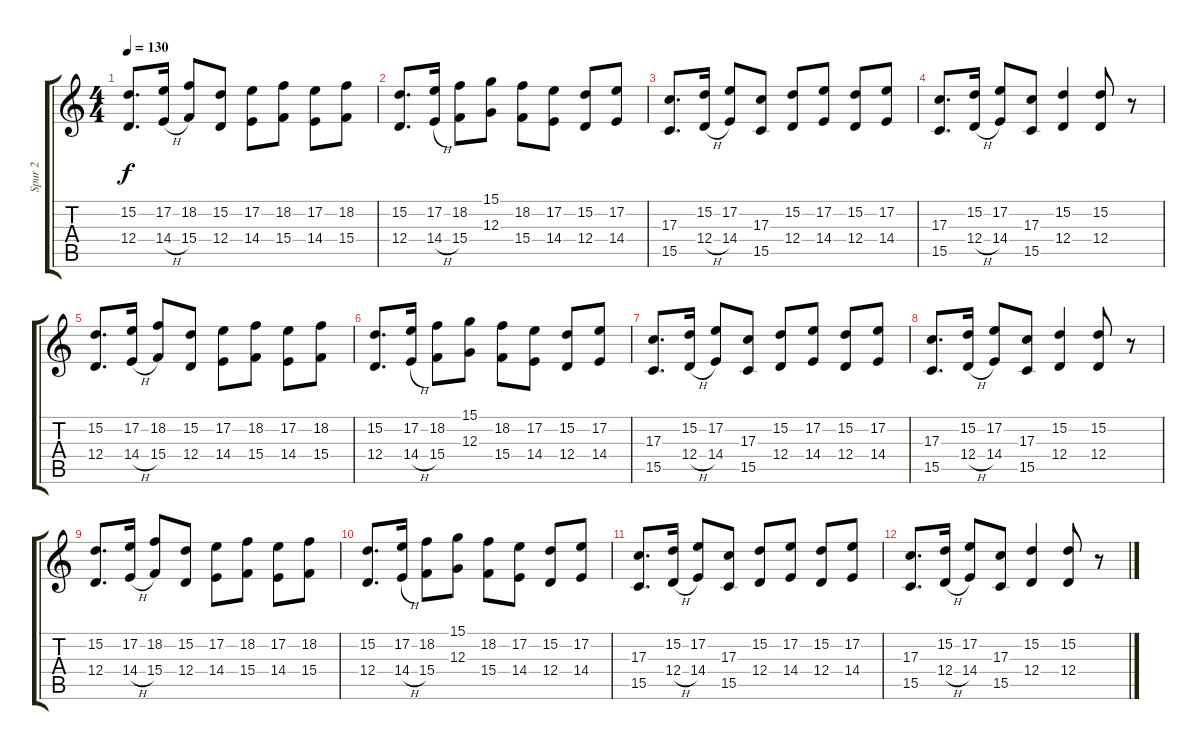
\track ("Spur 2" "Spur 2") {instrument fiddle}
\staff {score tabs}
\tuning (E4 B3 G3 D3 A2 E2) {hide}
\ts (4 4)
\tempo 130
\clef g2
\ks c
(15.2 12.4).8{d dy f} (17.2 14.4{h}).16 (18.2 15.4).8 (15.2 12.4).8 (17.2 14.4).8 (18.2 15.4).8 (17.2 14.4).8 (18.2 15.4).8 |
(15.2 12.4).8{d} (17.2 14.4{h}).16 (18.2 15.4).8 (15.1 12.3).8 (18.2 15.4).8 (17.2 14.4).8 (15.2 12.4).8 (17.2 14.4).8 |
(17.3 15.5).8{d} (15.2 12.4{h}).16 (17.2 14.4).8 (17.3 15.5).8 (15.2 12.4).8 (17.2 14.4).8 (15.2 12.4).8 (17.2 14.4).8 |
(17.3 15.5).8{d} (15.2 12.4{h}).16 (17.2 14.4).8 (17.3 15.5).8 (15.2 12.4).4 (15.2 12.4).8 r.8 |
(15.2 12.4).8{d} (17.2 14.4{h}).16 (18.2 15.4).8 (15.2 12.4).8 (17.2 14.4).8 (18.2 15.4).8 (17.2 14.4).8 (18.2 15.4).8 |
(15.2 12.4).8{d} (17.2 14.4{h}).16 (18.2 15.4).8 (15.1 12.3).8 (18.2 15.4).8 (17.2 14.4).8 (15.2 12.4).8 (17.2 14.4).8 |
(17.3 15.5).8{d} (15.2 12.4{h}).16 (17.2 14.4).8 (17.3 15.5).8 (15.2 12.4).8 (17.2 14.4).8 (15.2 12.4).8 (17.2 14.4).8 |
(17.3 15.5).8{d} (15.2 12.4{h}).16 (17.2 14.4).8 (17.3 15.5).8 (15.2 12.4).4 (15.2 12.4).8 r.8 |
(15.2 12.4).8{d} (17.2 14.4{h}).16 (18.2 15.4).8 (15.2 12.4).8 (17.2 14.4).8 (18.2 15.4).8 (17.2 14.4).8 (18.2 15.4).8 |
(15.2 12.4).8{d} (17.2 14.4{h}).16 (18.2 15.4).8 (15.1 12.3).8 (18.2 15.4).8 (17.2 14.4).8 (15.2 12.4).8 (17.2 14.4).8 |
(17.3 15.5).8{d} (15.2 12.4{h}).16 (17.2 14.4).8 (17.3 15.5).8 (15.2 12.4).8 (17.2 14.4).8 (15.2 12.4).8 (17.2 14.4).8 |
(17.3 15.5).8{d} (15.2 12.4{h}).16 (17.2 14.4).8 (17.3 15.5).8 (15.2 12.4).4 (15.2 12.4).8 r.8
